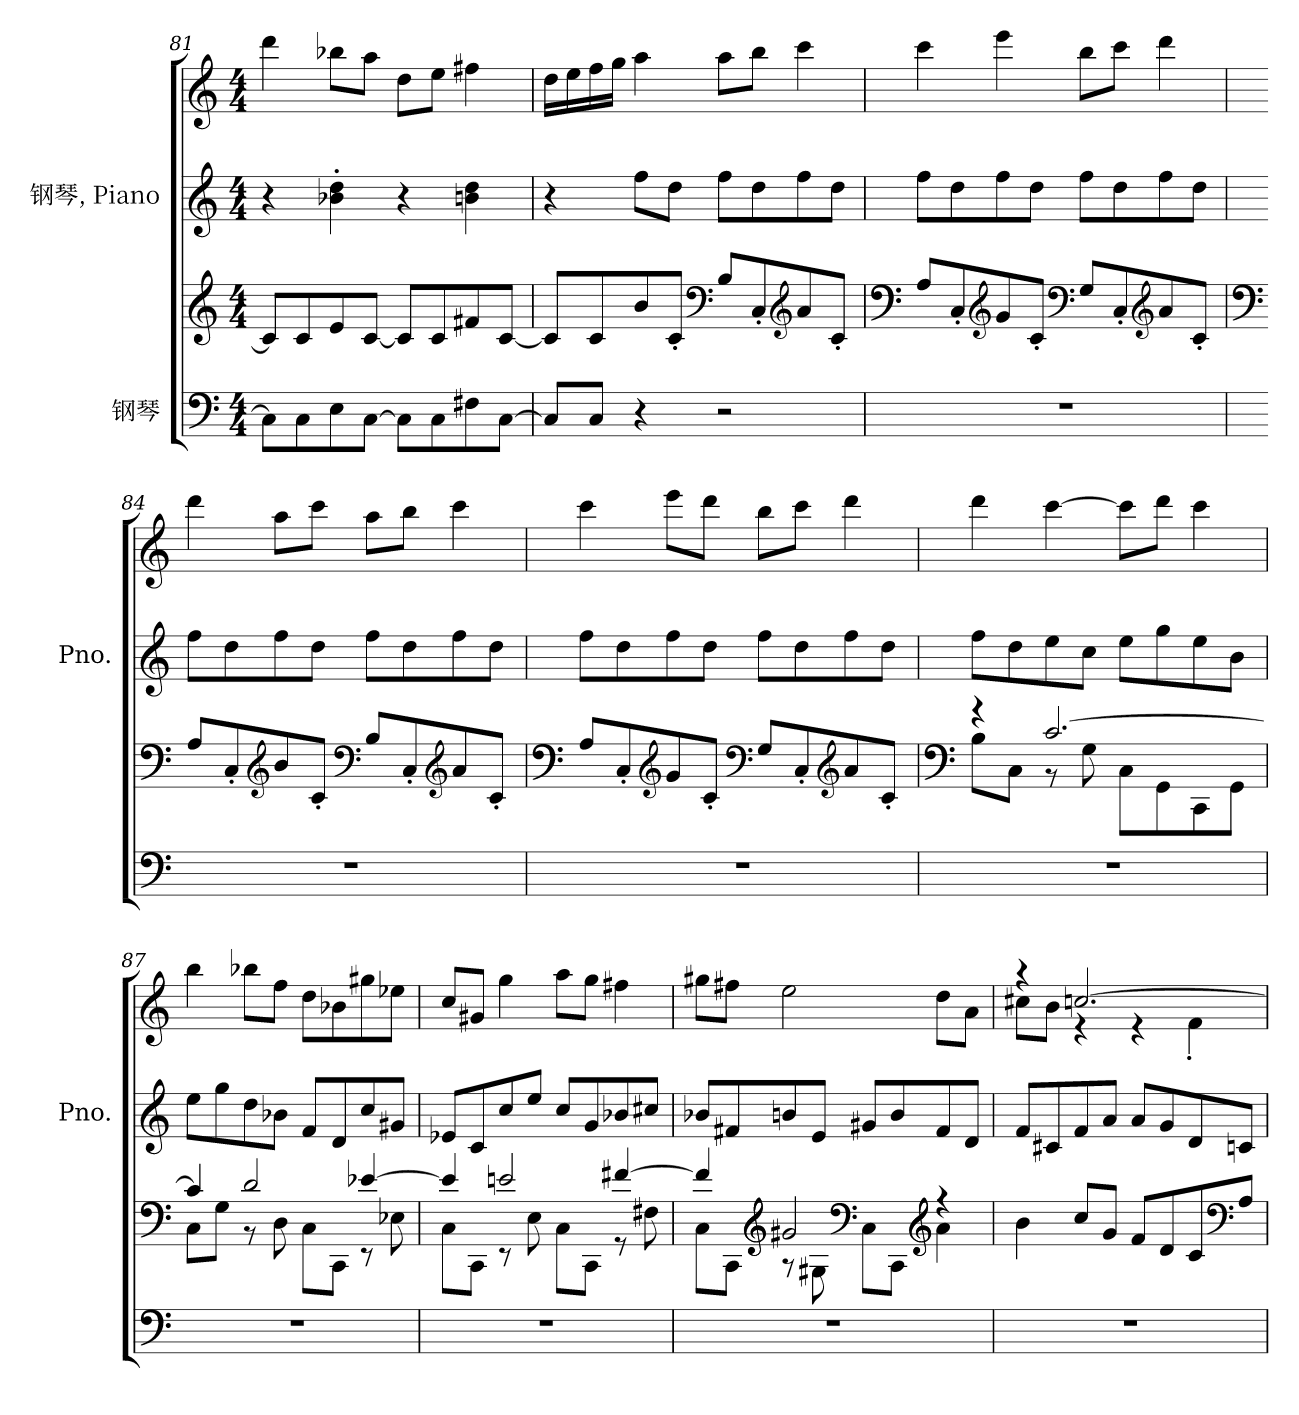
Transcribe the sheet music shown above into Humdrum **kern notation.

**kern	**kern	**kern	**kern
*part2	*part2	*part1	*part1
*staff4	*staff3	*staff2	*staff1
*I"钢琴	*	*I"钢琴, Piano	*
*	*	*I'Pno.	*
*clefF4	*clefG2	*clefG2	*clefG2
*k[]	*k[]	*k[]	*k[]
*M4/4	*M4/4	*M4/4	*M4/4
=81	=81	=81	=81
8C\L]	8c/L]	4r	4ddd\
8C\	8c/	.	.
8E\	8e/	4b-X\' 4dd\'	8bb-X\L
[8C\J	[8c/J	.	8aa\J
8C\L]	8c/L]	4r	8dd\L
8C\	8c/	.	8ee\J
8F#X\	8f#X/	4bn\ 4dd\	4ff#X\
[8C\J	[8c/J	.	.
!!LO:LB:g=z
=82	=82	=82	=82
8C/L]	8c/L]	4r	16dd\LL
.	.	.	16ee\
8C/J	8c/	.	16ff\
.	.	.	16gg\JJ
4r	8b/	8ff\L	4aa\
.	8c'/J	8dd\J	.
*	*clefF4	*	*
2r	8B/L	8ff\L	8aa\L
.	8C'/	8dd\	8bb\J
*	*clefG2	*	*
.	8a/	8ff\	4ccc\
.	8c'/J	8dd\J	.
=83	=83	=83	=83
*	*clefF4	*	*
1r	8A/L	8ff\L	4ccc\
.	8C'/	8dd\	.
*	*clefG2	*	*
.	8g/	8ff\	4eee\
.	8c'/J	8dd\J	.
*	*clefF4	*	*
.	8G/L	8ff\L	8bb\L
.	8C'/	8dd\	8ccc\J
*	*clefG2	*	*
.	8a/	8ff\	4ddd\
.	8c'/J	8dd\J	.
!!LO:PB:g=z
=84	=84	=84	=84
*	*clefF4	*	*
1r	8A/L	8ff\L	4ddd\
.	8C'/	8dd\	.
*	*clefG2	*	*
.	8b/	8ff\	8aa\L
.	8c'/J	8dd\J	8ccc\J
*	*clefF4	*	*
.	8B/L	8ff\L	8aa\L
.	8C'/	8dd\	8bb\J
*	*clefG2	*	*
.	8a/	8ff\	4ccc\
.	8c'/J	8dd\J	.
=85	=85	=85	=85
*	*clefF4	*	*
1r	8A/L	8ff\L	4ccc\
.	8C'/	8dd\	.
*	*clefG2	*	*
.	8g/	8ff\	8eee\L
.	8c'/J	8dd\J	8ddd\J
*	*clefF4	*	*
.	8G/L	8ff\L	8bb\L
.	8C'/	8dd\	8ccc\J
*	*clefG2	*	*
.	8a/	8ff\	4ddd\
.	8c'/J	8dd\J	.
=86	=86	=86	=86
*	*clefF4	*	*
*	*^	*	*
1r	4r	8B\L	8ff\L	4ddd\
.	.	8C\J	8dd\	.
.	[2.c/	8r	8ee\	[4ccc\
.	.	8G\	8cc\J	.
.	.	8C\L	8ee\L	8ccc\L]
.	.	8GG\	8gg\	8ddd\J
.	.	8CC\	8ee\	4ccc\
.	.	8GG\J	8b\J	.
!!LO:LB:g=z
=87	=87	=87	=87	=87
1r	4c/]	8C\L	8ee\L	4bb\
.	.	8G\J	8gg\	.
.	2d/	8r	8dd\	8bb-X\L
.	.	8D\	8b-X\J	8ff\J
.	.	8C\L	8f/L	8dd\L
.	.	8CC\J	8d/	8b-X\
.	[4e-X/	8r	8cc/	8gg#X\
.	.	8E-X\	8g#X/J	8ee-X\J
=88	=88	=88	=88	=88
1r	4e-/]	8C\L	8e-X/L	8cc/L
.	.	8CC\J	8c/	8g#X/J
.	2en/	8r	8cc/	4gg\
.	.	8E\	8ee/J	.
.	.	8C\L	8cc/L	8aa\L
.	.	8CC\J	8g/	8gg\J
.	[4f#X/	8r	8b-X/	4ff#X\
.	.	8F#X\	8cc#X/J	.
=89	=89	=89	=89	=89
1r	4f#/]	8C\L	8b-X/L	8gg#X\L
.	.	8CC\J	8f#X/	8ff#X\J
*	*clefG2	*	*	*
.	2g#X/	8r	8bn/	2ee\
.	.	8G#X\	8e/J	.
*	*clefF4	*	*	*
.	.	8C\L	8g#X/L	.
.	.	8CC\J	8b/	.
*	*clefG2	*	*	*
.	4r	4a\	8f#/	8dd\L
.	.	.	8d/J	8a\J
*	*v	*v	*	*
!!LO:LB:g=z
=90	=90	=90	=90
*	*	*	*^
1r	4b\	8f/L	4r	8cc#X\L
.	.	8c#X/	.	8b\J
.	8cc/L	8f/	[2.ccn/	4r
.	8g/J	8a/J	.	.
.	8f/L	8a/L	.	4r
.	8d/	8g/	.	.
.	8c/	8d/	.	4f'\
*	*clefF4	*	*	*
.	8A/J	8cn/J	.	.
*	*	*	*v	*v
=	=	=	=
*-	*-	*-	*-
